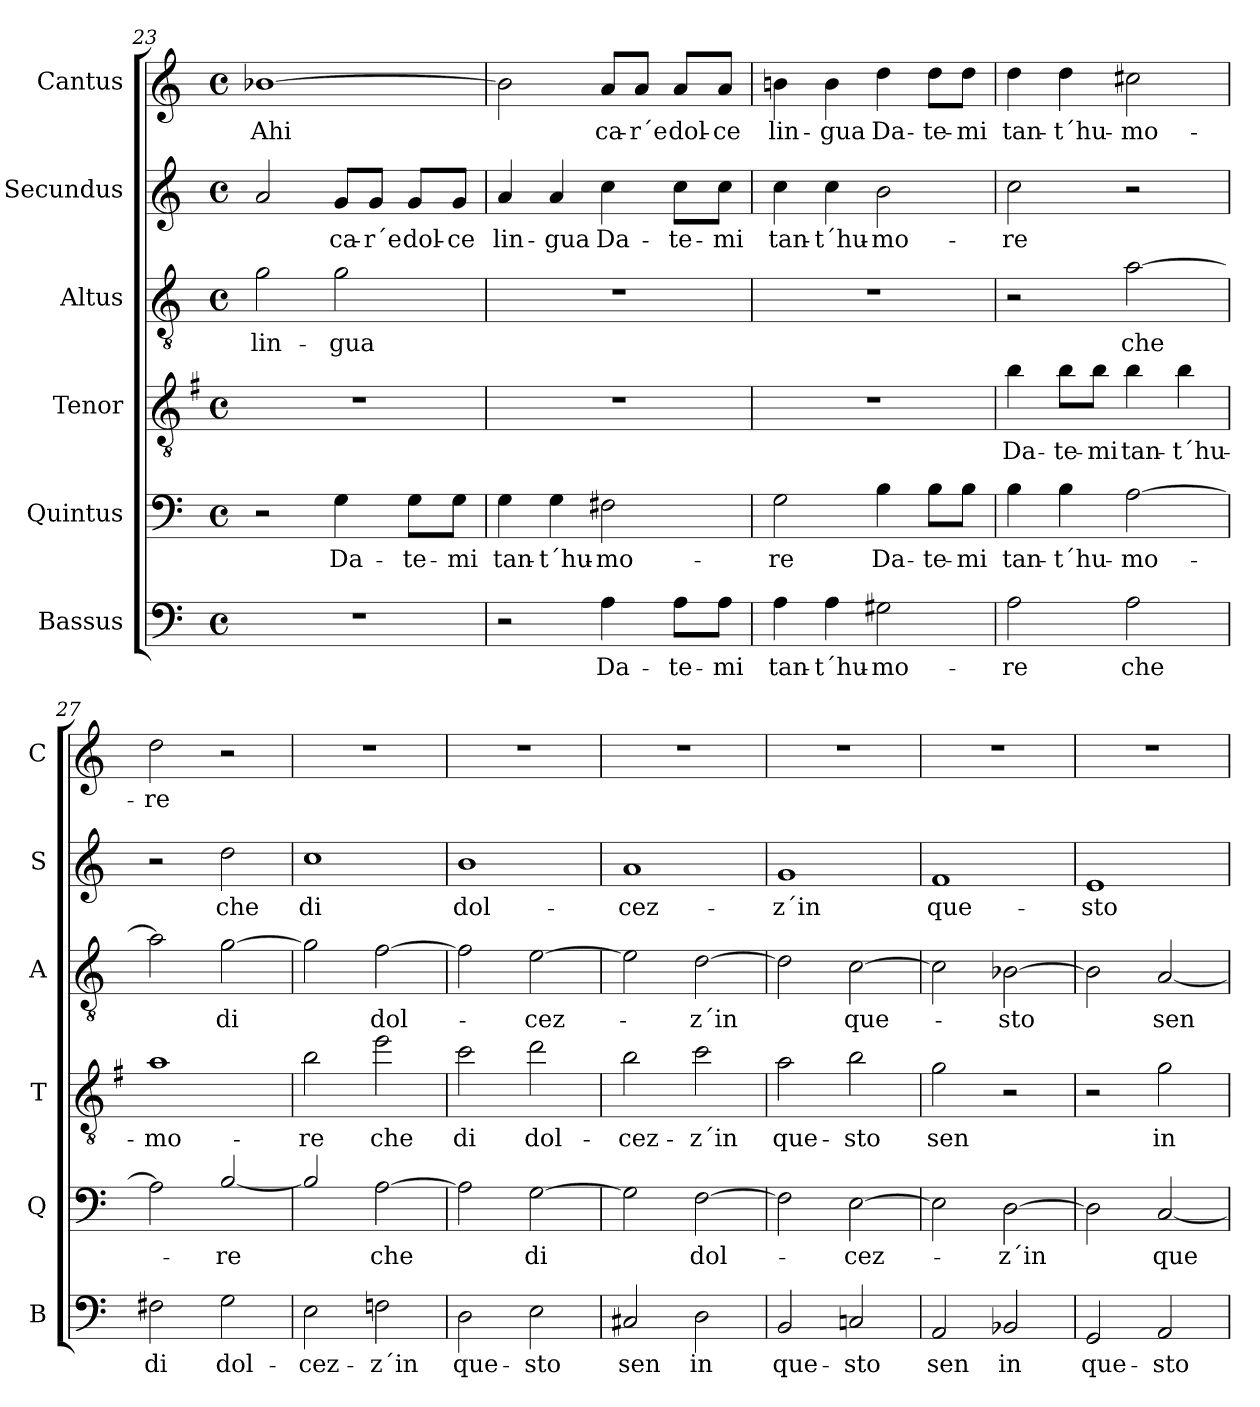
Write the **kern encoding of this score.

**kern	**text	**kern	**text	**kern	**text	**kern	**text	**kern	**text	**kern	**text
*part6	*part6	*part5	*part5	*part4	*part4	*part3	*part3	*part2	*part2	*part1	*part1
*staff6	*staff6	*staff5	*staff5	*staff4	*staff4	*staff3	*staff3	*staff2	*staff2	*staff1	*staff1
*I"Bassus	*	*I"Quintus	*	*I"Tenor	*	*I"Altus	*	*I"Secundus	*	*I"Cantus	*
*I'B	*	*I'Q	*	*I'T	*	*I'A	*	*I'S	*	*I'C	*
*clefF4	*	*clefF4	*	*clefGv2	*	*clefGv2	*	*clefG2	*	*clefG2	*
*	*	*	*	*ITrd4c7	*	*	*	*	*	*	*
*k[]	*	*k[]	*	*k[]	*	*k[]	*	*k[]	*	*k[]	*
*M4/4	*	*M4/4	*	*M4/4	*	*M4/4	*	*M4/4	*	*M4/4	*
*met(c)	*	*met(c)	*	*met(c)	*	*met(c)	*	*met(c)	*	*met(c)	*
=23	=23	=23	=23	=23	=23	=23	=23	=23	=23	=23	=23
!	!	!	!	!	!	!	!LO:LY:b	!	!	!	!LO:LY:b
1r	.	2r	.	1r	.	2g\	lin-	2a/	.	[1b-X	Ahi
!	!	!	!LO:LY:b	!	!	!	!LO:LY:b	!	!LO:LY:b	!	!
.	.	4G\	Da-	.	.	2g\	-gua	8g/L	ca-	.	.
!	!	!	!	!	!	!	!	!	!LO:LY:b	!	!
.	.	.	.	.	.	.	.	8g/J	-r´e	.	.
!	!	!	!LO:LY:b	!	!	!	!	!	!LO:LY:b	!	!
.	.	8G\L	-te-	.	.	.	.	8g/L	dol-	.	.
!	!	!	!LO:LY:b	!	!	!	!	!	!LO:LY:b	!	!
.	.	8G\J	-mi	.	.	.	.	8g/J	-ce	.	.
!!LO:PB:g=z
=24	=24	=24	=24	=24	=24	=24	=24	=24	=24	=24	=24
!	!	!	!LO:LY:b	!	!	!	!	!	!LO:LY:b	!	!
2r	.	4G\	tan-	1r	.	1r	.	4a/	lin-	2b-\]	.
!	!	!	!LO:LY:b	!	!	!	!	!	!LO:LY:b	!	!
.	.	4G\	-t´hu-	.	.	.	.	4a/	-gua	.	.
!	!LO:LY:b	!	!LO:LY:b	!	!	!	!	!	!LO:LY:b	!	!LO:LY:b
4A\	Da-	2F#X\	-mo-	.	.	.	.	4cc\	Da-	8a/L	ca-
!	!	!	!	!	!	!	!	!	!	!	!LO:LY:b
.	.	.	.	.	.	.	.	.	.	8a/J	-r´e
!	!LO:LY:b	!	!	!	!	!	!	!	!LO:LY:b	!	!LO:LY:b
8A\L	-te-	.	.	.	.	.	.	8cc\L	-te-	8a/L	dol-
!	!LO:LY:b	!	!	!	!	!	!	!	!LO:LY:b	!	!LO:LY:b
8A\J	-mi	.	.	.	.	.	.	8cc\J	-mi	8a/J	-ce
=25	=25	=25	=25	=25	=25	=25	=25	=25	=25	=25	=25
!	!LO:LY:b	!	!LO:LY:b	!	!	!	!	!	!LO:LY:b	!	!LO:LY:b
4A\	tan-	2G\	-re	1r	.	1r	.	4cc\	tan-	4bn\	lin-
!	!LO:LY:b	!	!	!	!	!	!	!	!LO:LY:b	!	!LO:LY:b
4A\	-t´hu-	.	.	.	.	.	.	4cc\	-t´hu-	4b\	-gua
!	!LO:LY:b	!	!LO:LY:b	!	!	!	!	!	!LO:LY:b	!	!LO:LY:b
2G#X\	-mo-	4B\	Da-	.	.	.	.	2b\	-mo-	4dd\	Da-
!	!	!	!LO:LY:b	!	!	!	!	!	!	!	!LO:LY:b
.	.	8B\L	-te-	.	.	.	.	.	.	8dd\L	-te-
!	!	!	!LO:LY:b	!	!	!	!	!	!	!	!LO:LY:b
.	.	8B\J	-mi	.	.	.	.	.	.	8dd\J	-mi
=26	=26	=26	=26	=26	=26	=26	=26	=26	=26	=26	=26
!	!LO:LY:b	!	!LO:LY:b	!	!LO:LY:b	!	!	!	!LO:LY:b	!	!LO:LY:b
2A\	-re	4B\	tan-	4e\	Da-	2r	.	2cc\	-re	4dd\	tan-
!	!	!	!LO:LY:b	!	!LO:LY:b	!	!	!	!	!	!LO:LY:b
.	.	4B\	-t´hu-	8e\L	-te-	.	.	.	.	4dd\	-t´hu-
!	!	!	!	!	!LO:LY:b	!	!	!	!	!	!
.	.	.	.	8e\J	-mi	.	.	.	.	.	.
!	!LO:LY:b	!	!LO:LY:b	!	!LO:LY:b	!	!LO:LY:b	!	!	!	!LO:LY:b
2A\	che	[2A\	-mo-	4e\	tan-	[2a\	che	2r	.	2cc#X\	-mo-
!	!	!	!	!	!LO:LY:b	!	!	!	!	!	!
.	.	.	.	4e\	-t´hu-	.	.	.	.	.	.
=27	=27	=27	=27	=27	=27	=27	=27	=27	=27	=27	=27
!	!LO:LY:b	!	!	!	!LO:LY:b	!	!	!	!	!	!LO:LY:b
2F#X\	di	2A\]	.	1d	-mo-	2a\]	.	2r	.	2dd\	-re
!	!LO:LY:b	!	!LO:LY:b	!	!	!	!LO:LY:b	!	!LO:LY:b	!	!
2G\	dol-	[2B/	-re	.	.	[2g\	di	2dd\	che	2r	.
=28	=28	=28	=28	=28	=28	=28	=28	=28	=28	=28	=28
!	!LO:LY:b	!	!	!	!LO:LY:b	!	!	!	!LO:LY:b	!	!
2E\	-cez-	2B/]	.	2e\	-re	2g\]	.	1cc	di	1r	.
!	!LO:LY:b	!	!LO:LY:b	!	!LO:LY:b	!	!LO:LY:b	!	!	!	!
2Fn\	-z´in	[2A\	che	2a\	che	[2f\	dol-	.	.	.	.
!!LO:LB:g=z
=29	=29	=29	=29	=29	=29	=29	=29	=29	=29	=29	=29
!	!LO:LY:b	!	!	!	!LO:LY:b	!	!	!	!LO:LY:b	!	!
2D\	que-	2A\]	.	2f\	di	2f\]	.	1b	dol-	1r	.
!	!LO:LY:b	!	!LO:LY:b	!	!LO:LY:b	!	!LO:LY:b	!	!	!	!
2E\	-sto	[2G\	di	2g\	dol-	[2e\	-cez-	.	.	.	.
=30	=30	=30	=30	=30	=30	=30	=30	=30	=30	=30	=30
!	!LO:LY:b	!	!	!	!LO:LY:b	!	!	!	!LO:LY:b	!	!
2C#X/	sen	2G\]	.	2e\	-cez-	2e\]	.	1a	-cez-	1r	.
!	!LO:LY:b	!	!LO:LY:b	!	!LO:LY:b	!	!LO:LY:b	!	!	!	!
2D\	in	[2F\	dol-	2f\	-z´in	[2d\	-z´in	.	.	.	.
=31	=31	=31	=31	=31	=31	=31	=31	=31	=31	=31	=31
!	!LO:LY:b	!	!	!	!LO:LY:b	!	!	!	!LO:LY:b	!	!
2BB/	que-	2F\]	.	2d\	que-	2d\]	.	1g	-z´in	1r	.
!	!LO:LY:b	!	!LO:LY:b	!	!LO:LY:b	!	!LO:LY:b	!	!	!	!
2Cn/	-sto	[2E\	-cez-	2e\	-sto	[2c\	que-	.	.	.	.
=32	=32	=32	=32	=32	=32	=32	=32	=32	=32	=32	=32
!	!LO:LY:b	!	!	!	!LO:LY:b	!	!	!	!LO:LY:b	!	!
2AA/	sen	2E\]	.	2c\	sen	2c\]	.	1f	que-	1r	.
!	!LO:LY:b	!	!LO:LY:b	!	!	!	!LO:LY:b	!	!	!	!
2BB-X/	in	[2D\	-z´in	2r	.	[2B-X\	-sto	.	.	.	.
=33	=33	=33	=33	=33	=33	=33	=33	=33	=33	=33	=33
!	!LO:LY:b	!	!	!	!	!	!	!	!LO:LY:b	!	!
2GG/	que-	2D\]	.	2r	.	2B-\]	.	1e	-sto	1r	.
!	!LO:LY:b	!	!LO:LY:b	!	!LO:LY:b	!	!LO:LY:b	!	!	!	!
2AA/	-sto	[2C/	que-	2c\	in	[2A/	sen	.	.	.	.
=	=	=	=	=	=	=	=	=	=	=	=
*-	*-	*-	*-	*-	*-	*-	*-	*-	*-	*-	*-
